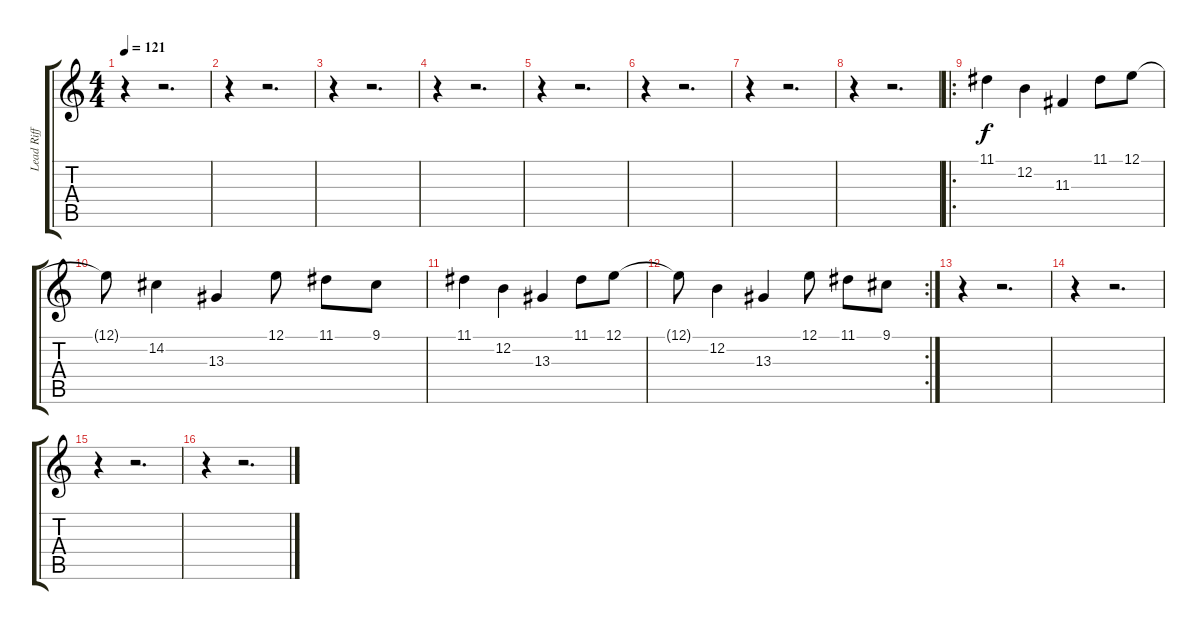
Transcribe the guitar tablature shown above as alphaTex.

\track ("Lead Riff Accompany" "Lead Riff ") {instrument acousticgrandpiano}
\staff {score tabs}
\tuning (E4 B3 G3 D3 A2 E2) {hide}
\ts (4 4)
\tempo 121
\clef g2
\ks c
r.4{dy f} r.2{d} |
r.4 r.2{d} |
r.4 r.2{d} |
r.4 r.2{d} |
r.4 r.2{d} |
r.4 r.2{d} |
r.4 r.2{d} |
r.4 r.2{d} |
\ro
11.1.4 12.2.4 11.3.4 11.1.8 12.1.8 |
12.1{t}.8 14.2.4 13.3.4 12.1.8 11.1.8 9.1.8 |
11.1.4 12.2.4 13.3.4 11.1.8 12.1.8 |
\rc 2
12.1{t}.8 12.2.4 13.3.4 12.1.8 11.1.8 9.1.8 |
r.4 r.2{d} |
r.4 r.2{d} |
r.4 r.2{d} |
r.4 r.2{d}
